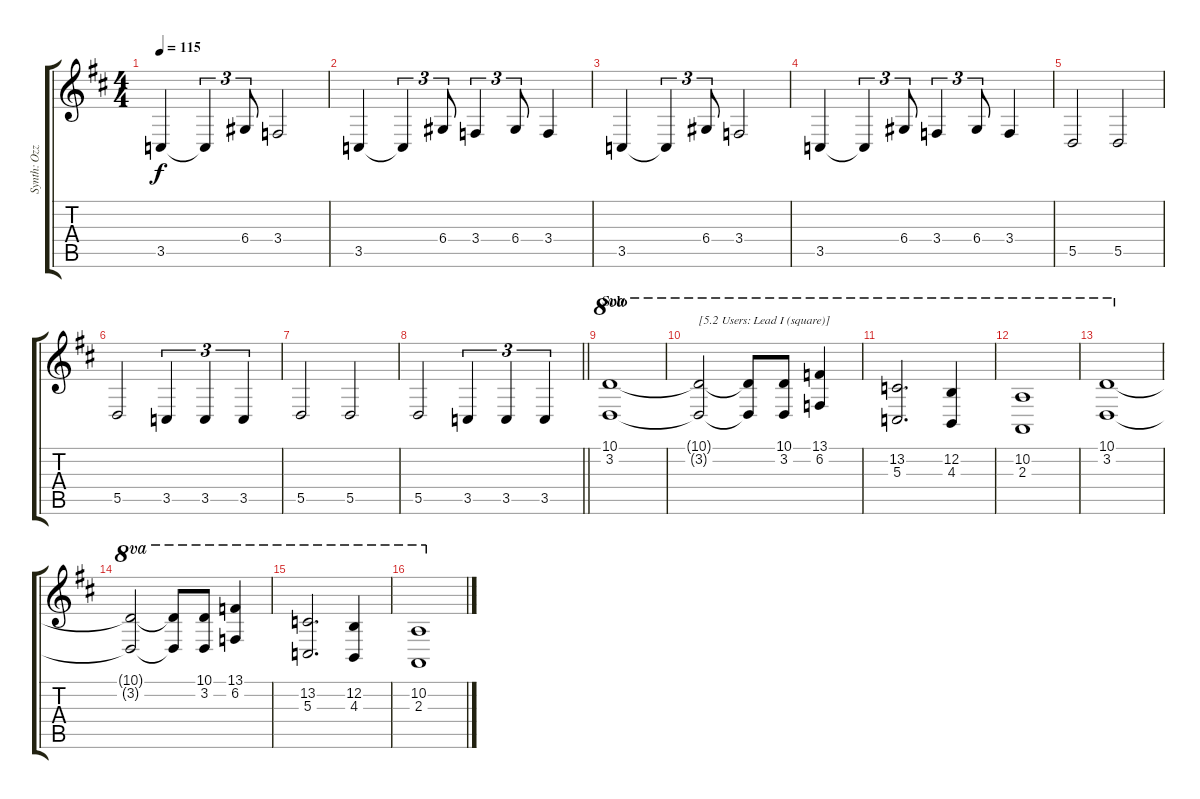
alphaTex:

\track ("Synth: Ozzy" "Synth: Ozz") {instrument pad3polysynth}
\staff {score tabs}
\tuning (E4 B3 G3 D3 A2 E2) {hide}
\ts (4 4)
\tempo 115
\clef g2
\ks d
3.5.4{dy f} 3.5{t}.4{tu (3 2)} 6.4.8{tu (3 2)} 3.4.2 |
3.5.4 3.5{t}.4{tu (3 2)} 6.4.8{tu (3 2)} 3.4.4{tu (3 2)} 6.4.8{tu (3 2)} 3.4.4 |
3.5.4 3.5{t}.4{tu (3 2)} 6.4.8{tu (3 2)} 3.4.2 |
3.5.4 3.5{t}.4{tu (3 2)} 6.4.8{tu (3 2)} 3.4.4{tu (3 2)} 6.4.8{tu (3 2)} 3.4.4 |
5.5.2 5.5.2 |
5.5.2 3.5.4{tu (3 2)} 3.5.4{tu (3 2)} 3.5.4{tu (3 2)} |
5.5.2 5.5.2 |
\barLineRight lightlight
5.5.2 3.5.4{tu (3 2)} 3.5.4{tu (3 2)} 3.5.4{tu (3 2)} |
\section ("" "Solo")
(10.1 3.2).1{ot 8va instrument lead1square} |
(10.1{t} 3.2{t}).2{ot 8va txt "[5.2 Users: Lead I (square)]"} (10.1{t} 3.2{t}).8{ot 8va} (10.1 3.2).8{ot 8va} (13.1 6.2).4{ot 8va} |
(13.2 5.3).2{d ot 8va} (12.2 4.3).4{ot 8va} |
(10.2 2.3).1{ot 8va} |
(10.1 3.2).1{ot 8va} |
(10.1{t} 3.2{t}).2{ot 8va} (10.1{t} 3.2{t}).8{ot 8va} (10.1 3.2).8{ot 8va} (13.1 6.2).4{ot 8va} |
(13.2 5.3).2{d ot 8va} (12.2 4.3).4{ot 8va} |
(10.2 2.3).1{ot 8va}
